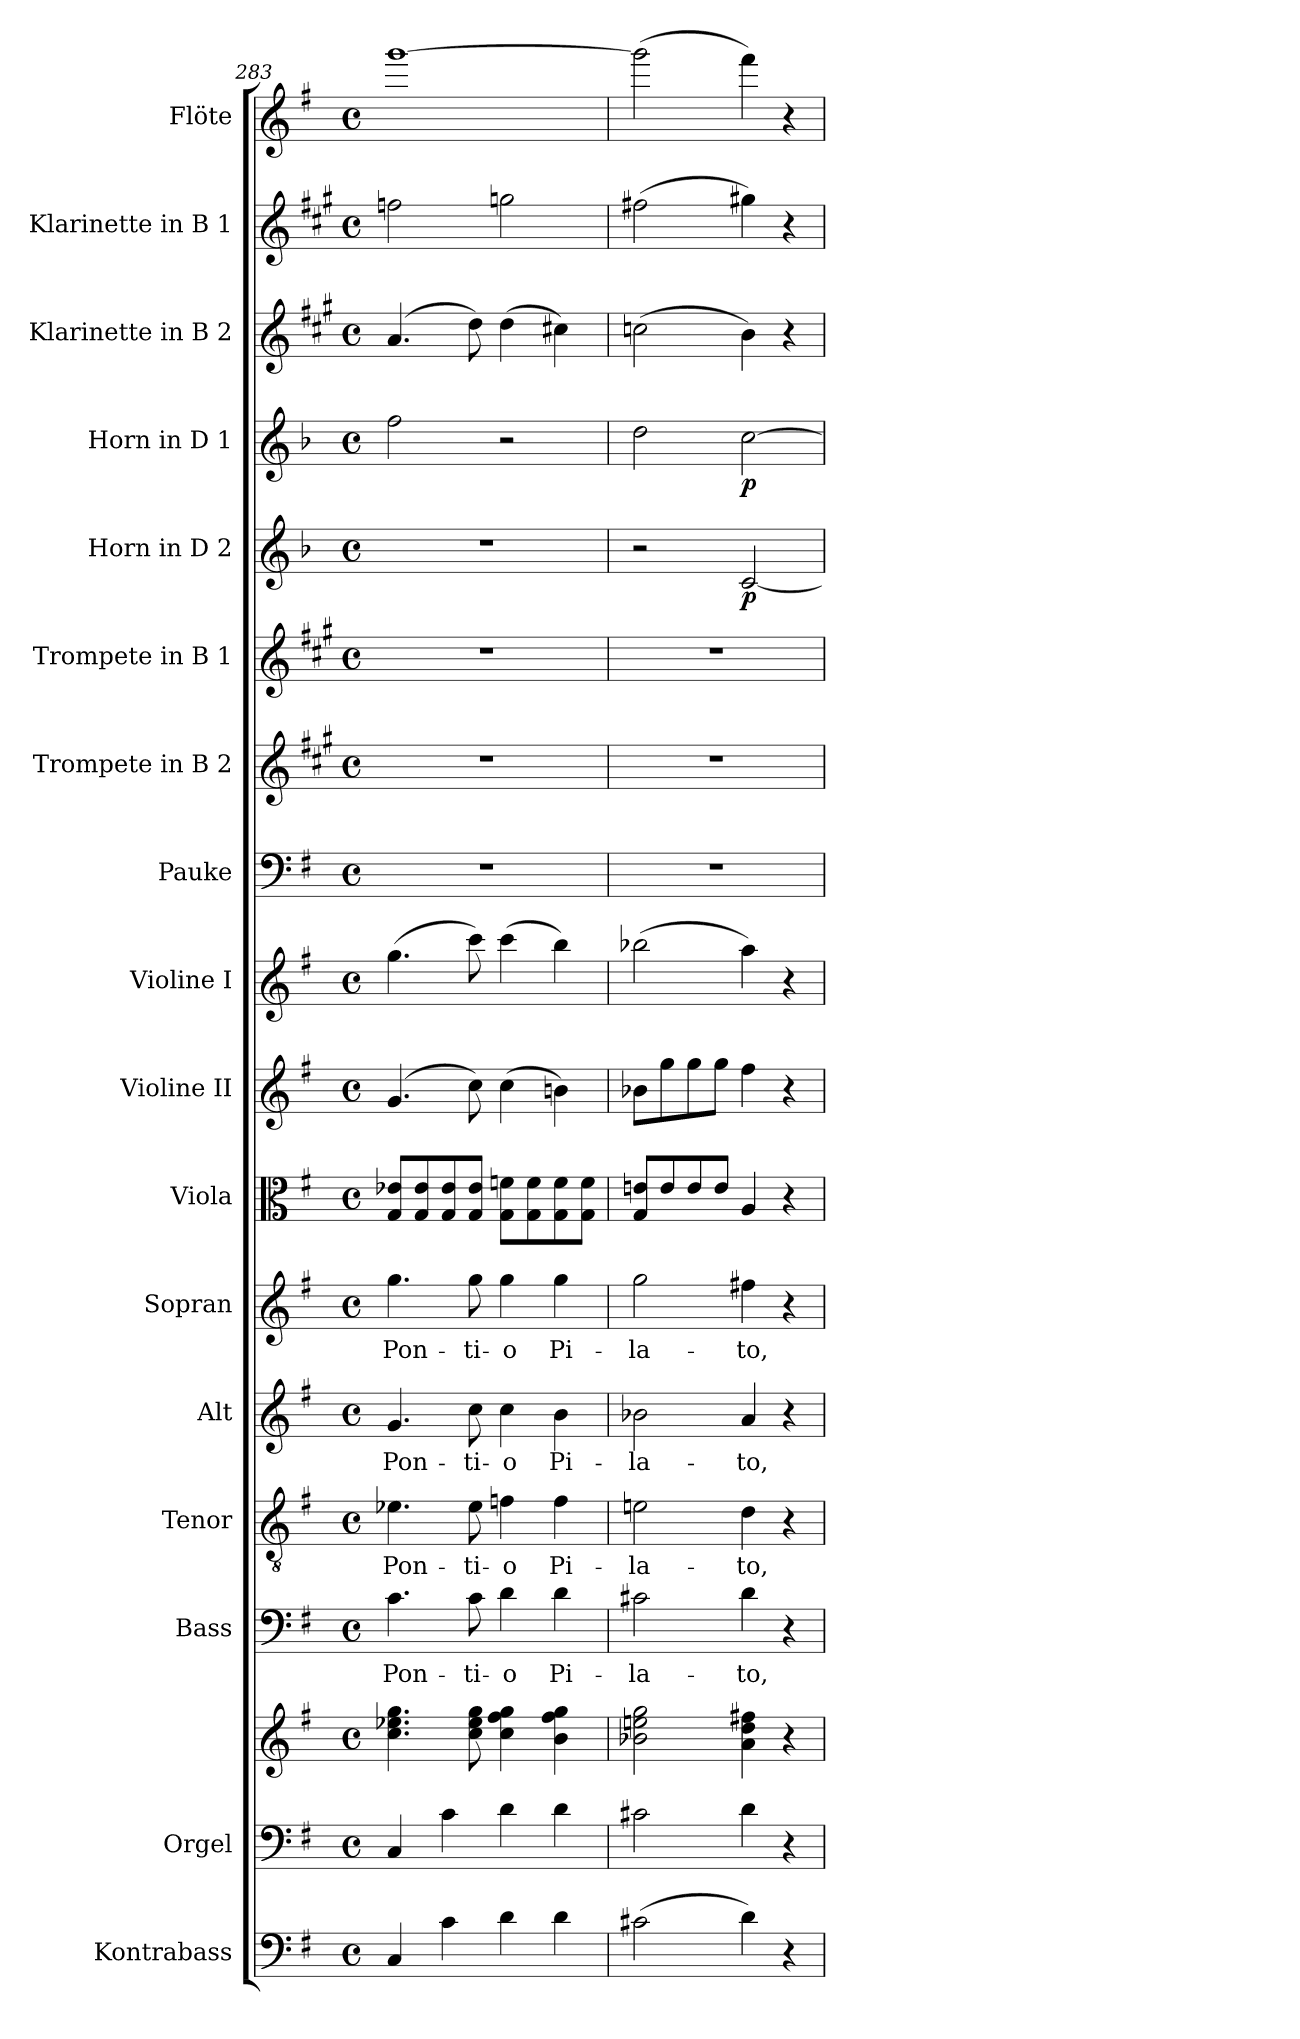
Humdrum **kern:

**kern	**kern	**kern	**kern	**text	**kern	**text	**kern	**text	**kern	**text	**kern	**kern	**kern	**kern	**kern	**kern	**kern	**dynam	**kern	**dynam	**kern	**kern	**kern
*part17	*part16	*part16	*part15	*part15	*part14	*part14	*part13	*part13	*part12	*part12	*part11	*part10	*part9	*part8	*part7	*part6	*part5	*part5	*part4	*part4	*part3	*part2	*part1
*staff18	*staff17	*staff16	*staff15	*staff15	*staff14	*staff14	*staff13	*staff13	*staff12	*staff12	*staff11	*staff10	*staff9	*staff8	*staff7	*staff6	*staff5	*staff5	*staff4	*staff4	*staff3	*staff2	*staff1
*I"Kontrabass	*I"Orgel	*	*I"Bass	*	*I"Tenor	*	*I"Alt	*	*I"Sopran	*	*I"Viola	*I"Violine II	*I"Violine I	*I"Pauke	*I"Trompete in B 2	*I"Trompete in B 1	*I"Horn in D 2	*	*I"Horn in D 1	*	*I"Klarinette in B 2	*I"Klarinette in B 1	*I"Flöte
*I'Kb.	*I'Org.	*	*I'B	*	*I'T	*	*I'A	*	*I'S	*	*I'Vla.	*I'Vl. II	*I'Vl. I	*I'Pk.	*I'Trp. 2	*I'Trp. 1	*I'Hrn. 2	*	*I'Hrn. 1	*	*I'Kl. 2	*I'Kl. 1	*I'Fl.
*clefF4	*clefF4	*clefG2	*clefF4	*	*clefGv2	*	*clefG2	*	*clefG2	*	*clefC3	*clefG2	*clefG2	*clefF4	*clefG2	*clefG2	*clefG2	*	*clefG2	*	*clefG2	*clefG2	*clefG2
*ITrd7c12	*	*	*	*	*	*	*	*	*	*	*	*	*	*	*ITrd1c2	*ITrd1c2	*ITrd-1c-2	*	*ITrd-1c-2	*	*ITrd1c2	*ITrd1c2	*
*k[f#]	*k[f#]	*k[f#]	*k[f#]	*	*k[f#]	*	*k[f#]	*	*k[f#]	*	*k[f#]	*k[f#]	*k[f#]	*k[f#]	*k[f#]	*k[f#]	*k[f#]	*	*k[f#]	*	*k[f#]	*k[f#]	*k[f#]
*G:	*G:	*G:	*G:	*	*G:	*	*G:	*	*G:	*	*G:	*G:	*G:	*G:	*G:	*G:	*G:	*	*G:	*	*G:	*G:	*G:
*M4/4	*M4/4	*M4/4	*M4/4	*	*M4/4	*	*M4/4	*	*M4/4	*	*M4/4	*M4/4	*M4/4	*M4/4	*M4/4	*M4/4	*M4/4	*	*M4/4	*	*M4/4	*M4/4	*M4/4
*met(c)	*met(c)	*met(c)	*met(c)	*	*met(c)	*	*met(c)	*	*met(c)	*	*met(c)	*met(c)	*met(c)	*met(c)	*met(c)	*met(c)	*met(c)	*	*met(c)	*	*met(c)	*met(c)	*met(c)
=283	=283	=283	=283	=283	=283	=283	=283	=283	=283	=283	=283	=283	=283	=283	=283	=283	=283	=283	=283	=283	=283	=283	=283
!	!	!	!	!LO:LY:b	!	!LO:LY:b	!	!LO:LY:b	!	!LO:LY:b	!	!	!	!	!	!	!	!	!	!	!	!	!
4CC/	4C/	4.cc\ 4.ee-X\ 4.gg\	4.c\	Pon-	4.e-X\	Pon-	4.g/	Pon-	4.gg\	Pon-	8G/ 8e-X/L	(4.g/	(>4.gg\	1r	1r	1r	1r	.	2gg\	.	(4.g/	2ee-X\	[1ggg
.	.	.	.	.	.	.	.	.	.	.	8G/ 8e-/	.	.	.	.	.	.	.	.	.	.	.	.
4C\	4c\	.	.	.	.	.	.	.	.	.	8G/ 8e-/	.	.	.	.	.	.	.	.	.	.	.	.
!	!	!	!	!LO:LY:b	!	!LO:LY:b	!	!LO:LY:b	!	!LO:LY:b	!	!	!	!	!	!	!	!	!	!	!	!	!
.	.	8cc\ 8ee-\ 8gg\	8c\	-ti-	8e-\	-ti-	8cc\	-ti-	8gg\	-ti-	8G/ 8e-/J	8cc\)	8ccc\)	.	.	.	.	.	.	.	8cc\)	.	.
!	!	!	!	!LO:LY:b	!	!LO:LY:b	!	!LO:LY:b	!	!LO:LY:b	!	!	!	!	!	!	!	!	!	!	!	!	!
4D\	4d\	4cc\ 4ff#\ 4gg\	4d\	-o	4fn\	-o	4cc\	-o	4gg\	-o	8G\ 8fn\L	(>4cc\	(>4ccc\	.	.	.	.	.	2r	.	(>4cc\	2ffn\	.
.	.	.	.	.	.	.	.	.	.	.	8G\ 8f\	.	.	.	.	.	.	.	.	.	.	.	.
!	!	!	!	!LO:LY:b	!	!LO:LY:b	!	!LO:LY:b	!	!LO:LY:b	!	!	!	!	!	!	!	!	!	!	!	!	!
4D\	4d\	4b\ 4ff#\ 4gg\	4d\	Pi-	4f\	Pi-	4b\	Pi-	4gg\	Pi-	8G\ 8f\	4bn\)	4bb\)	.	.	.	.	.	.	.	4bn\)	.	.
.	.	.	.	.	.	.	.	.	.	.	8G\ 8f\J	.	.	.	.	.	.	.	.	.	.	.	.
=284	=284	=284	=284	=284	=284	=284	=284	=284	=284	=284	=284	=284	=284	=284	=284	=284	=284	=284	=284	=284	=284	=284	=284
!	!	!	!	!LO:LY:b	!	!LO:LY:b	!	!LO:LY:b	!	!LO:LY:b	!	!	!	!	!	!	!	!	!	!	!	!	!
(>2C#X\	2c#X\	2b-X\ 2een\ 2gg\	2c#X\	-la-	2en\	-la-	2b-X\	-la-	2gg\	-la-	8G/ 8en/L	8b-X\L	(>2bb-X\	1r	1r	1r	2r	.	2ee\	.	(>2b-X\	(>2een\	(>2ggg\]
.	.	.	.	.	.	.	.	.	.	.	8e/	8gg\	.	.	.	.	.	.	.	.	.	.	.
.	.	.	.	.	.	.	.	.	.	.	8e/	8gg\	.	.	.	.	.	.	.	.	.	.	.
.	.	.	.	.	.	.	.	.	.	.	8e/J	8gg\J	.	.	.	.	.	.	.	.	.	.	.
!	!	!	!	!LO:LY:b	!	!LO:LY:b	!	!LO:LY:b	!	!LO:LY:b	!	!	!	!	!	!	!	!LO:DY:b	!	!LO:DY:b	!	!	!
4D\)	4d\	4a\ 4dd\ 4ff#X\	4d\	-to,	4d\	-to,	4a/	-to,	4ff#X\	-to,	4A/	4ff#\	4aa\)	.	.	.	[2d/	p	[2dd\	p	4a\)	4ff#X\)	4fff#\)
4r	4r	4r	4r	.	4r	.	4r	.	4r	.	4r	4r	4r	.	.	.	.	.	.	.	4r	4r	4r
=	=	=	=	=	=	=	=	=	=	=	=	=	=	=	=	=	=	=	=	=	=	=	=
*-	*-	*-	*-	*-	*-	*-	*-	*-	*-	*-	*-	*-	*-	*-	*-	*-	*-	*-	*-	*-	*-	*-	*-
